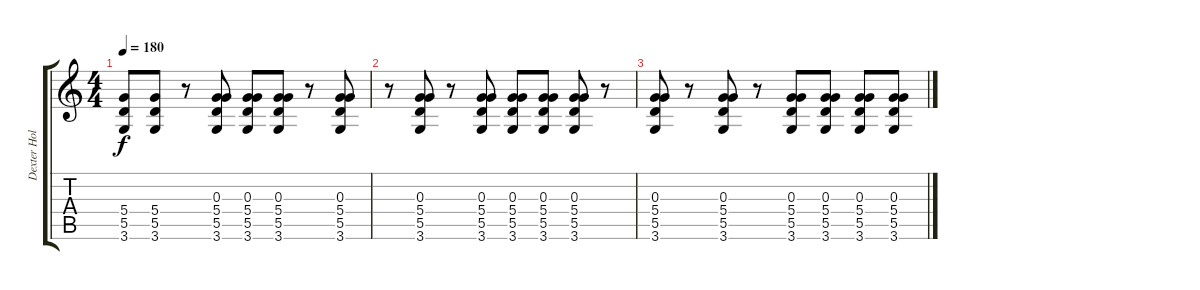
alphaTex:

\track ("Dexter Holland (Guitar)" "Dexter Hol") {instrument distortionguitar}
\staff {score tabs}
\tuning (E4 B3 G3 D3 A2 E2) {hide}
\ts (4 4)
\tempo 180
\clef g2
\ks c
(5.4 5.5 3.6).8{dy f} (5.4 5.5 3.6).8 r.8 (0.3 5.4 5.5 3.6).8 (0.3 5.4 5.5 3.6).8 (0.3 5.4 5.5 3.6).8 r.8 (0.3 5.4 5.5 3.6).8 |
r.8 (0.3 5.4 5.5 3.6).8 r.8 (0.3 5.4 5.5 3.6).8 (0.3 5.4 5.5 3.6).8 (0.3 5.4 5.5 3.6).8 (0.3 5.4 5.5 3.6).8 r.8 |
(0.3 5.4 5.5 3.6).8 r.8 (0.3 5.4 5.5 3.6).8 r.8 (0.3 5.4 5.5 3.6).8 (0.3 5.4 5.5 3.6).8 (0.3 5.4 5.5 3.6).8 (0.3 5.4 5.5 3.6).8
